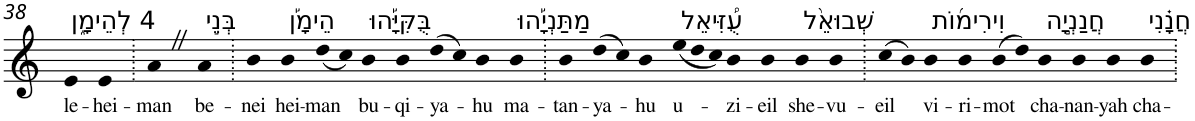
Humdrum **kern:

**kern	**text
*part1	*part1
*staff1	*staff1
*I"Piano	*
*I'Pno	*
!!LO:PB:g=z
*clefG2	*
*k[]	*
=38	=38
!LO:TX:a:t=4 לְהֵימָ֑ן	!
!	!LO:LY:b
4e	le-
!	!LO:LY:b
4e	-hei-
=39.	=39.
!	!LO:LY:b
4aZ	-man
!LO:TX:a:t=בְּנֵ֣י	!
!	!LO:LY:b
4a	be-
=40.	=40.
!	!LO:LY:b
4b	-nei
!LO:TX:a:t=הֵימָ֡ן	!
!	!LO:LY:b
4b	hei-
!	!LO:LY:b
(<8dd	-man
8cc)	.
!LO:TX:a:t=בֻּקִּיָּ֡הוּ	!
!	!LO:LY:b
4b	bu-
!	!LO:LY:b
4b	-qi-
!	!LO:LY:b
(>8dd	-ya-
8cc)	.
!	!LO:LY:b
4b	-hu
!LO:TX:a:t=מַתַּנְיָ֡הוּ	!
!	!LO:LY:b
4b	ma-
=41.	=41.
!	!LO:LY:b
4b	-tan-
!	!LO:LY:b
(>8dd	-ya-
8cc)	.
!	!LO:LY:b
4b	-hu
*Xtuplet	*
!LO:TX:a:t=עֻ֠זִּיאֵל	!
!	!LO:LY:b
(<12ee	u-
12dd	.
12cc)	.
!	!LO:LY:b
4b	-zi-
!	!LO:LY:b
4b	-eil
!LO:TX:a:t=שְׁבוּאֵ֨ל	!
!	!LO:LY:b
4b	she-
!	!LO:LY:b
4b	-vu-
=42.	=42.
!	!LO:LY:b
(>8cc	-eil
8b)	.
!LO:TX:a:t=וִירִימ֜וֹת	!
!	!LO:LY:b
4b	vi-
!	!LO:LY:b
4b	-ri-
!	!LO:LY:b
(>8b	-mot
8dd)	.
!LO:TX:a:t=חֲנַנְיָ֣ה	!
!	!LO:LY:b
4b	cha-
!	!LO:LY:b
4b	-nan-
!	!LO:LY:b
4b	-yah
!LO:TX:a:t=חֲנָ֗נִי	!
!	!LO:LY:b
4b	cha-
=.	=.
*-	*-
